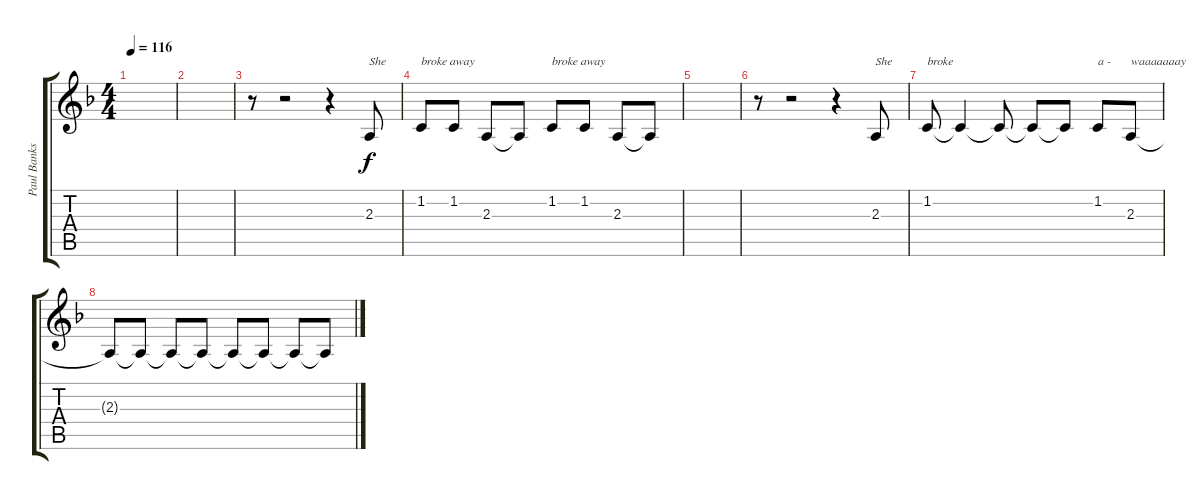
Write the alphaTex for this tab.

\track ("Paul Banks Vox" "Paul Banks") {instrument altosax}
\staff {score tabs}
\tuning (E4 B3 G3 D3 A2 E2) {hide}
\ts (4 4)
\tempo 116
\clef g2
\ks f
|
|
r.8 r.2 r.4 2.3.8{txt "She"} |
1.2.8{txt "broke away"} 1.2.8 2.3.8 2.3{t}.8 1.2.8{txt "broke away"} 1.2.8 2.3.8 2.3{t}.8 |
|
r.8 r.2 r.4 2.3.8{txt "She"} |
1.2.8{txt "broke"} 1.2{t}.4 1.2{t}.8 1.2{t}.8 1.2{t}.8 1.2.8{txt "a -"} 2.3.8{txt "waaaaaaay"} |
2.3{t}.8 2.3{t}.8 2.3{t}.8 2.3{t}.8 2.3{t}.8 2.3{t}.8 2.3{t}.8 2.3{t}.8
